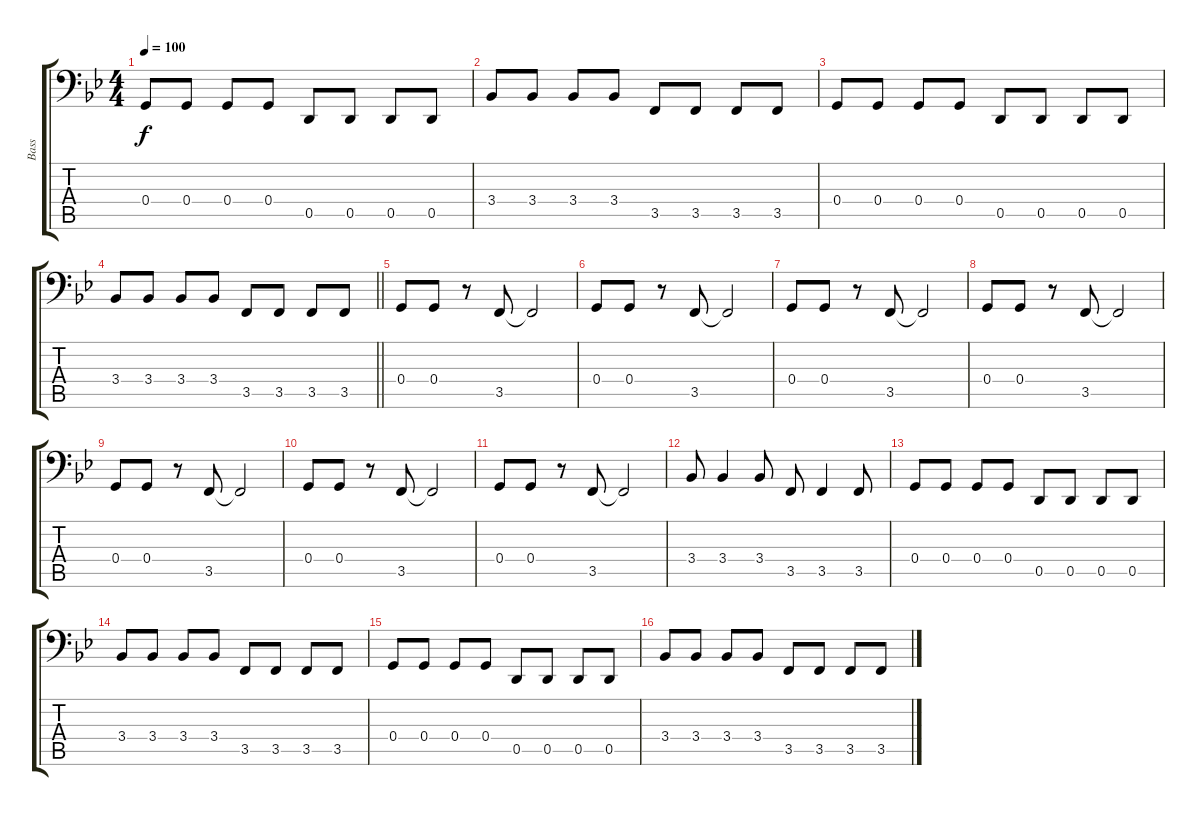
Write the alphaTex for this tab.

\track ("Bass" "Bass") {instrument acousticbass}
\staff {score tabs}
\tuning (Bb2 F2 C2 G1 D1 A0) {hide}
\ts (4 4)
\tempo 100
\clef f4
\ks bb
0.4.8{dy f} 0.4.8 0.4.8 0.4.8 0.5.8 0.5.8 0.5.8 0.5.8 |
3.4.8 3.4.8 3.4.8 3.4.8 3.5.8 3.5.8 3.5.8 3.5.8 |
0.4.8 0.4.8 0.4.8 0.4.8 0.5.8 0.5.8 0.5.8 0.5.8 |
\barLineRight lightlight
3.4.8 3.4.8 3.4.8 3.4.8 3.5.8 3.5.8 3.5.8 3.5.8 |
0.4.8 0.4.8 r.8 3.5.8 3.5{t}.2 |
0.4.8 0.4.8 r.8 3.5.8 3.5{t}.2 |
0.4.8 0.4.8 r.8 3.5.8 3.5{t}.2 |
0.4.8 0.4.8 r.8 3.5.8 3.5{t}.2 |
0.4.8 0.4.8 r.8 3.5.8 3.5{t}.2 |
0.4.8 0.4.8 r.8 3.5.8 3.5{t}.2 |
0.4.8 0.4.8 r.8 3.5.8 3.5{t}.2 |
3.4.8 3.4.4 3.4.8 3.5.8 3.5.4 3.5.8 |
0.4.8 0.4.8 0.4.8 0.4.8 0.5.8 0.5.8 0.5.8 0.5.8 |
3.4.8 3.4.8 3.4.8 3.4.8 3.5.8 3.5.8 3.5.8 3.5.8 |
0.4.8 0.4.8 0.4.8 0.4.8 0.5.8 0.5.8 0.5.8 0.5.8 |
3.4.8 3.4.8 3.4.8 3.4.8 3.5.8 3.5.8 3.5.8 3.5.8
